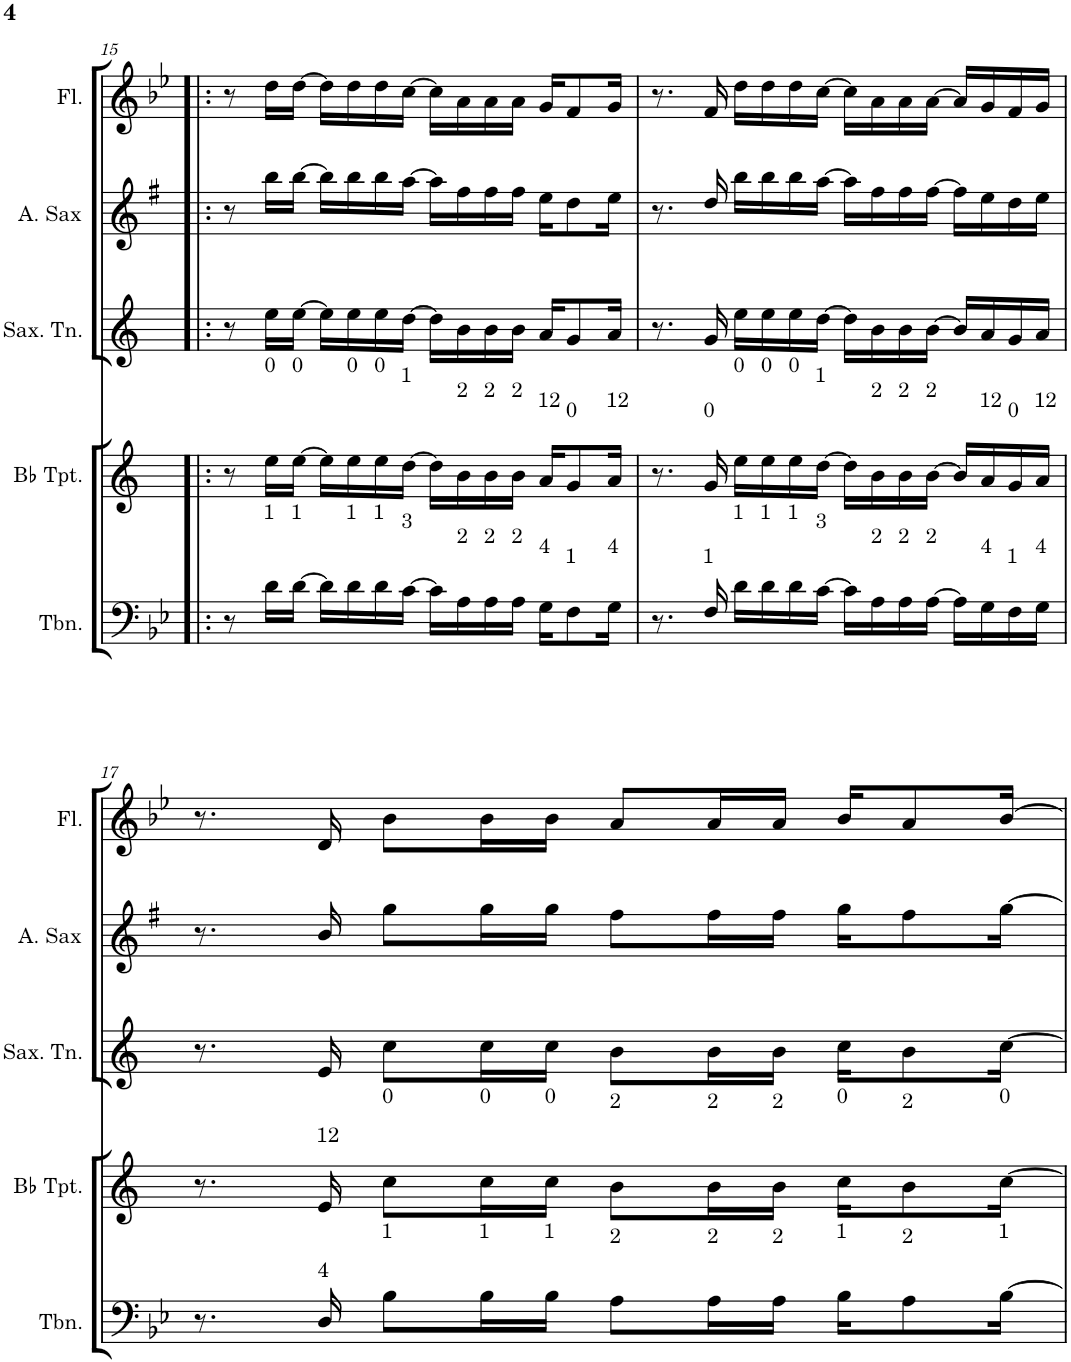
**kern	**kern	**kern	**kern	**kern
*part5	*part4	*part3	*part2	*part1
*staff5	*staff4	*staff3	*staff2	*staff1
*I"Trombone	*I"Bb Trumpet	*I"Saxofone Tenor	*I"Saxofone Alto	*I"Flauta Transversal
*I'Tbn.	*I'Bb Tpt.	*I'Sax. Tn.	*	*I'Fl.
!!LO:PB:g=z
*clefF4	*clefG2	*clefG2	*clefG2	*clefG2
*	*Trd1c2	*Trd8c14	*Trd5c9	*
*k[b-e-]	*k[]	*k[]	*k[f#]	*k[b-e-]
*M4/4	*M4/4	*M4/4	*M4/4	*M4/4
=15!|:	=15!|:	=15!|:	=15!|:	=15!|:
8r	8r	8r	8r	8r
!	!LO:TX:a:t=0	!	!	!
!LO:TX:a:t=1	!	!	!	!
16d\LL	16ee\LL	16ee\LL	16bb\LL	16dd\LL
!	!LO:TX:a:t=0	!	!	!
!LO:TX:a:t=1	!	!	!	!
[16d\JJ	[16ee\JJ	[16ee\JJ	[16bb\JJ	[16dd\JJ
16d\LL]	16ee\LL]	16ee\LL]	16bb\LL]	16dd\LL]
!	!LO:TX:a:t=0	!	!	!
!LO:TX:a:t=1	!	!	!	!
16d\	16ee\	16ee\	16bb\	16dd\
!	!LO:TX:a:t=0	!	!	!
!LO:TX:a:t=1	!	!	!	!
16d\	16ee\	16ee\	16bb\	16dd\
!	!LO:TX:a:t=1	!	!	!
!LO:TX:a:t=3	!	!	!	!
[16c\JJ	[16dd\JJ	[16dd\JJ	[16aa\JJ	[16cc\JJ
16c\LL]	16dd\LL]	16dd\LL]	16aa\LL]	16cc\LL]
!	!LO:TX:a:t=2	!	!	!
!LO:TX:a:t=2	!	!	!	!
16A\	16b\	16b\	16ff#\	16a\
!	!LO:TX:a:t=2	!	!	!
!LO:TX:a:t=2	!	!	!	!
16A\	16b\	16b\	16ff#\	16a\
!	!LO:TX:a:t=2	!	!	!
!LO:TX:a:t=2	!	!	!	!
16A\JJ	16b\JJ	16b\JJ	16ff#\JJ	16a\JJ
!	!LO:TX:a:t=12	!	!	!
!LO:TX:a:t=4	!	!	!	!
16G\KL	16a/KL	16a/KL	16ee\KL	16g/KL
!	!LO:TX:a:t=0	!	!	!
!LO:TX:a:t=1	!	!	!	!
8F\	8g/	8g/	8dd\	8f/
!	!LO:TX:a:t=12	!	!	!
!LO:TX:a:t=4	!	!	!	!
16G\Jk	16a/Jk	16a/Jk	16ee\Jk	16g/Jk
=16	=16	=16	=16	=16
8.r	8.r	8.r	8.r	8.r
!	!LO:TX:a:t=0	!	!	!
!LO:TX:a:t=1	!	!	!	!
16F/	16g/	16g/	16dd/	16f/
!	!LO:TX:a:t=0	!	!	!
!LO:TX:a:t=1	!	!	!	!
16d\LL	16ee\LL	16ee\LL	16bb\LL	16dd\LL
!	!LO:TX:a:t=0	!	!	!
!LO:TX:a:t=1	!	!	!	!
16d\	16ee\	16ee\	16bb\	16dd\
!	!LO:TX:a:t=0	!	!	!
!LO:TX:a:t=1	!	!	!	!
16d\	16ee\	16ee\	16bb\	16dd\
!	!LO:TX:a:t=1	!	!	!
!LO:TX:a:t=3	!	!	!	!
[16c\JJ	[16dd\JJ	[16dd\JJ	[16aa\JJ	[16cc\JJ
16c\LL]	16dd\LL]	16dd\LL]	16aa\LL]	16cc\LL]
!	!LO:TX:a:t=2	!	!	!
!LO:TX:a:t=2	!	!	!	!
16A\	16b\	16b\	16ff#\	16a\
!	!LO:TX:a:t=2	!	!	!
!LO:TX:a:t=2	!	!	!	!
16A\	16b\	16b\	16ff#\	16a\
!	!LO:TX:a:t=2	!	!	!
!LO:TX:a:t=2	!	!	!	!
[16A\JJ	[16b\JJ	[16b\JJ	[16ff#\JJ	[16a\JJ
16A\LL]	16b/LL]	16b/LL]	16ff#\LL]	16a/LL]
!	!LO:TX:a:t=12	!	!	!
!LO:TX:a:t=4	!	!	!	!
16G\	16a/	16a/	16ee\	16g/
!	!LO:TX:a:t=0	!	!	!
!LO:TX:a:t=1	!	!	!	!
16F\	16g/	16g/	16dd\	16f/
!	!LO:TX:a:t=12	!	!	!
!LO:TX:a:t=4	!	!	!	!
16G\JJ	16a/JJ	16a/JJ	16ee\JJ	16g/JJ
!!LO:LB:g=z
=17	=17	=17	=17	=17
8.r	8.r	8.r	8.r	8.r
!	!LO:TX:a:t=12	!	!	!
!LO:TX:a:t=4	!	!	!	!
16D/	16e/	16e/	16b/	16d/
!	!LO:TX:a:t=0	!	!	!
!LO:TX:a:t=1	!	!	!	!
8B-\L	8cc\L	8cc\L	8gg\L	8b-\L
!	!LO:TX:a:t=0	!	!	!
!LO:TX:a:t=1	!	!	!	!
16B-\L	16cc\L	16cc\L	16gg\L	16b-\L
!	!LO:TX:a:t=0	!	!	!
!LO:TX:a:t=1	!	!	!	!
16B-\JJ	16cc\JJ	16cc\JJ	16gg\JJ	16b-\JJ
!	!LO:TX:a:t=2	!	!	!
!LO:TX:a:t=2	!	!	!	!
8A\L	8b\L	8b\L	8ff#\L	8a/L
!	!LO:TX:a:t=2	!	!	!
!LO:TX:a:t=2	!	!	!	!
16A\L	16b\L	16b\L	16ff#\L	16a/L
!	!LO:TX:a:t=2	!	!	!
!LO:TX:a:t=2	!	!	!	!
16A\JJ	16b\JJ	16b\JJ	16ff#\JJ	16a/JJ
!	!LO:TX:a:t=0	!	!	!
!LO:TX:a:t=1	!	!	!	!
16B-\KL	16cc\KL	16cc\KL	16gg\KL	16b-/KL
!	!LO:TX:a:t=2	!	!	!
!LO:TX:a:t=2	!	!	!	!
8A\	8b\	8b\	8ff#\	8a/
!	!LO:TX:a:t=0	!	!	!
!LO:TX:a:t=1	!	!	!	!
[16B-\Jk	[16cc\Jk	[16cc\Jk	[16gg\Jk	[16b-/Jk
=	=	=	=	=
*-	*-	*-	*-	*-
